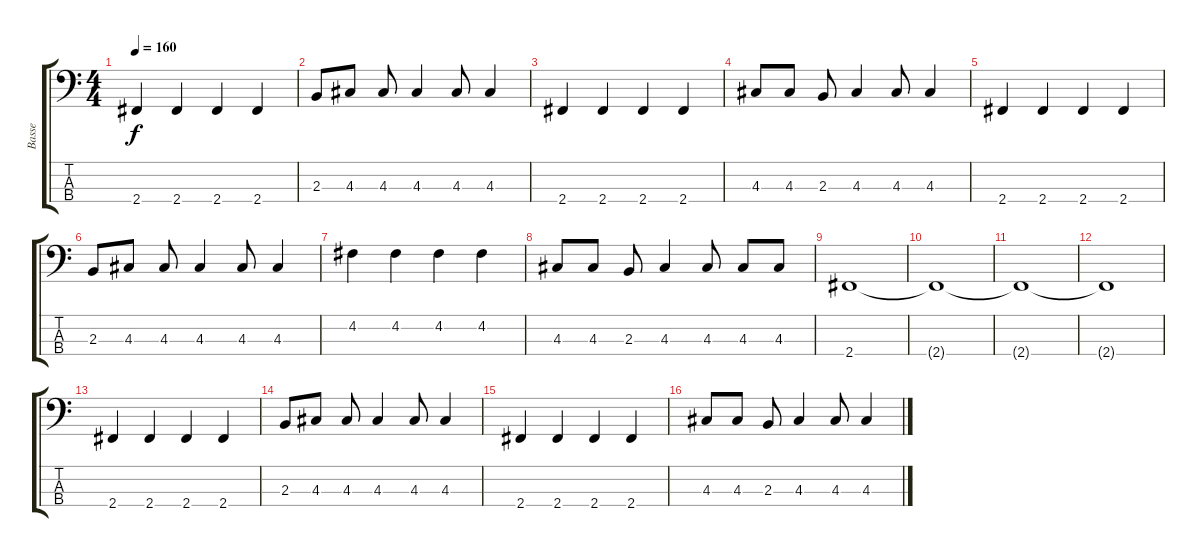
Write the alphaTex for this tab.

\track ("Basse" "Basse") {instrument electricbassfinger}
\staff {score tabs}
\tuning (G2 D2 A1 E1) {hide}
\ts (4 4)
\tempo 160
\clef f4
\ks c
2.4.4{dy f instrument electricbassfinger} 2.4.4 2.4.4 2.4.4 |
2.3.8 4.3.8 4.3.8 4.3.4 4.3.8 4.3.4 |
2.4.4 2.4.4 2.4.4 2.4.4 |
4.3.8 4.3.8 2.3.8 4.3.4 4.3.8 4.3.4 |
2.4.4 2.4.4 2.4.4 2.4.4 |
2.3.8 4.3.8 4.3.8 4.3.4 4.3.8 4.3.4 |
4.2.4 4.2.4 4.2.4 4.2.4 |
4.3.8 4.3.8 2.3.8 4.3.4 4.3.8 4.3.8 4.3.8 |
2.4.1 |
2.4{t}.1 |
2.4{t}.1 |
2.4{t}.1 |
2.4.4 2.4.4 2.4.4 2.4.4 |
2.3.8 4.3.8 4.3.8 4.3.4 4.3.8 4.3.4 |
2.4.4 2.4.4 2.4.4 2.4.4 |
4.3.8 4.3.8 2.3.8 4.3.4 4.3.8 4.3.4
